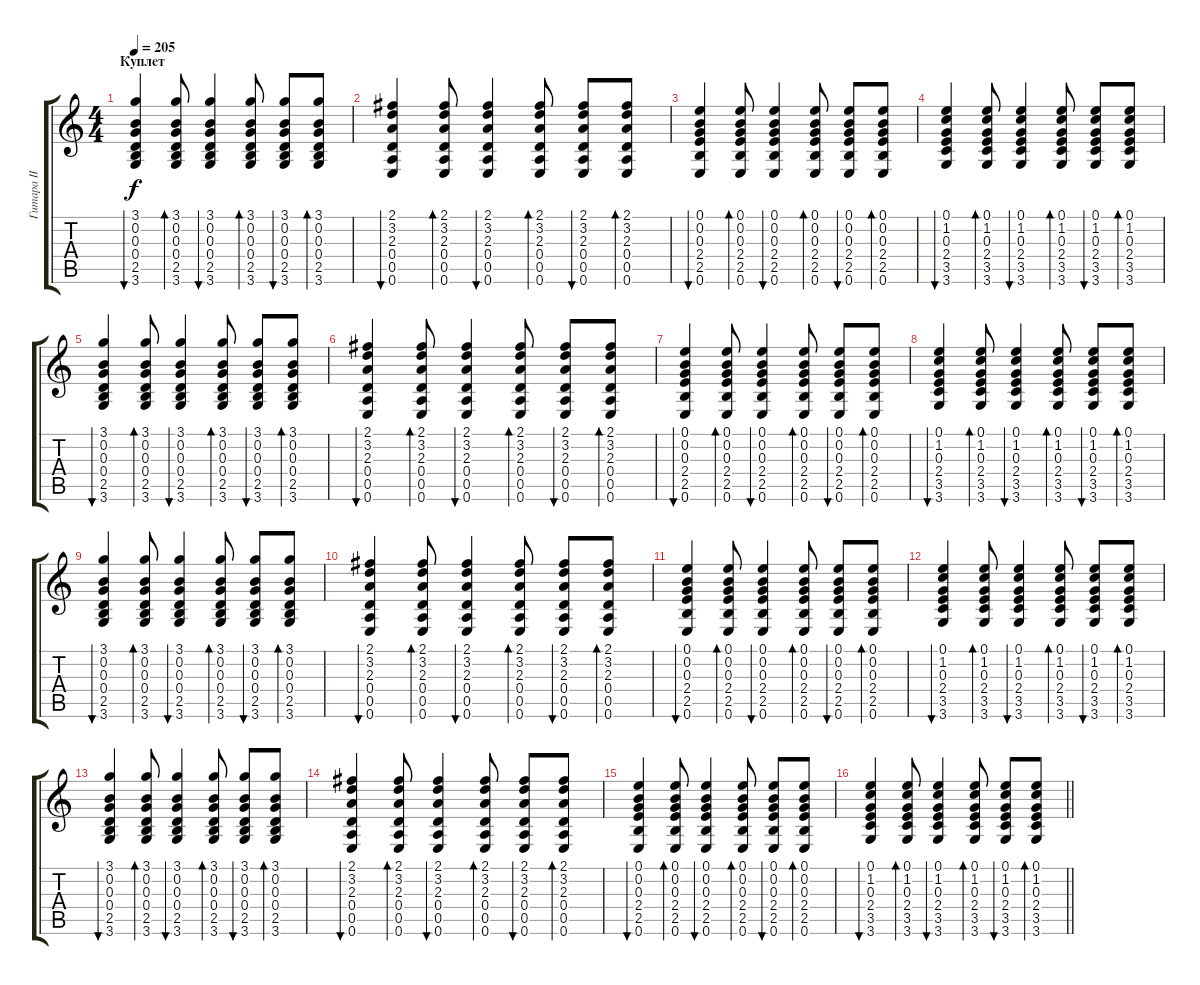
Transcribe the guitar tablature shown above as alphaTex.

\track ("Гитара II" "Гитара II") {instrument electricguitarclean}
\staff {score tabs}
\tuning (E4 B3 G3 D3 A2 E2) {hide}
\ts (4 4)
\section ("" "Куплет")
\tempo 205
\clef g2
\ks c
(3.1 0.2 0.3 0.4 2.5 3.6).4{bu 60 dy f} (3.1 0.2 0.3 0.4 2.5 3.6).8{bd 60} (3.1 0.2 0.3 0.4 2.5 3.6).4{bu 60} (3.1 0.2 0.3 0.4 2.5 3.6).8{bd 60} (3.1 0.2 0.3 0.4 2.5 3.6).8{bu 60} (3.1 0.2 0.3 0.4 2.5 3.6).8{bd 60} |
(2.1 3.2 2.3 0.4 0.5 0.6).4{bu 60} (2.1 3.2 2.3 0.4 0.5 0.6).8{bd 60} (2.1 3.2 2.3 0.4 0.5 0.6).4{bu 60} (2.1 3.2 2.3 0.4 0.5 0.6).8{bd 60} (2.1 3.2 2.3 0.4 0.5 0.6).8{bu 60} (2.1 3.2 2.3 0.4 0.5 0.6).8{bd 60} |
(0.1 0.2 0.3 2.4 2.5 0.6).4{bu 60} (0.1 0.2 0.3 2.4 2.5 0.6).8{bd 60} (0.1 0.2 0.3 2.4 2.5 0.6).4{bu 60} (0.1 0.2 0.3 2.4 2.5 0.6).8{bd 60} (0.1 0.2 0.3 2.4 2.5 0.6).8{bu 60} (0.1 0.2 0.3 2.4 2.5 0.6).8{bd 60} |
(0.1 1.2 0.3 2.4 3.5 3.6).4{bu 60} (0.1 1.2 0.3 2.4 3.5 3.6).8{bd 60} (0.1 1.2 0.3 2.4 3.5 3.6).4{bu 60} (0.1 1.2 0.3 2.4 3.5 3.6).8{bd 60} (0.1 1.2 0.3 2.4 3.5 3.6).8{bu 60} (0.1 1.2 0.3 2.4 3.5 3.6).8{bd 60} |
(3.1 0.2 0.3 0.4 2.5 3.6).4{bu 60} (3.1 0.2 0.3 0.4 2.5 3.6).8{bd 60} (3.1 0.2 0.3 0.4 2.5 3.6).4{bu 60} (3.1 0.2 0.3 0.4 2.5 3.6).8{bd 60} (3.1 0.2 0.3 0.4 2.5 3.6).8{bu 60} (3.1 0.2 0.3 0.4 2.5 3.6).8{bd 60} |
(2.1 3.2 2.3 0.4 0.5 0.6).4{bu 60} (2.1 3.2 2.3 0.4 0.5 0.6).8{bd 60} (2.1 3.2 2.3 0.4 0.5 0.6).4{bu 60} (2.1 3.2 2.3 0.4 0.5 0.6).8{bd 60} (2.1 3.2 2.3 0.4 0.5 0.6).8{bu 60} (2.1 3.2 2.3 0.4 0.5 0.6).8{bd 60} |
(0.1 0.2 0.3 2.4 2.5 0.6).4{bu 60} (0.1 0.2 0.3 2.4 2.5 0.6).8{bd 60} (0.1 0.2 0.3 2.4 2.5 0.6).4{bu 60} (0.1 0.2 0.3 2.4 2.5 0.6).8{bd 60} (0.1 0.2 0.3 2.4 2.5 0.6).8{bu 60} (0.1 0.2 0.3 2.4 2.5 0.6).8{bd 60} |
(0.1 1.2 0.3 2.4 3.5 3.6).4{bu 60} (0.1 1.2 0.3 2.4 3.5 3.6).8{bd 60} (0.1 1.2 0.3 2.4 3.5 3.6).4{bu 60} (0.1 1.2 0.3 2.4 3.5 3.6).8{bd 60} (0.1 1.2 0.3 2.4 3.5 3.6).8{bu 60} (0.1 1.2 0.3 2.4 3.5 3.6).8{bd 60} |
(3.1 0.2 0.3 0.4 2.5 3.6).4{bu 60} (3.1 0.2 0.3 0.4 2.5 3.6).8{bd 60} (3.1 0.2 0.3 0.4 2.5 3.6).4{bu 60} (3.1 0.2 0.3 0.4 2.5 3.6).8{bd 60} (3.1 0.2 0.3 0.4 2.5 3.6).8{bu 60} (3.1 0.2 0.3 0.4 2.5 3.6).8{bd 60} |
(2.1 3.2 2.3 0.4 0.5 0.6).4{bu 60} (2.1 3.2 2.3 0.4 0.5 0.6).8{bd 60} (2.1 3.2 2.3 0.4 0.5 0.6).4{bu 60} (2.1 3.2 2.3 0.4 0.5 0.6).8{bd 60} (2.1 3.2 2.3 0.4 0.5 0.6).8{bu 60} (2.1 3.2 2.3 0.4 0.5 0.6).8{bd 60} |
(0.1 0.2 0.3 2.4 2.5 0.6).4{bu 60} (0.1 0.2 0.3 2.4 2.5 0.6).8{bd 60} (0.1 0.2 0.3 2.4 2.5 0.6).4{bu 60} (0.1 0.2 0.3 2.4 2.5 0.6).8{bd 60} (0.1 0.2 0.3 2.4 2.5 0.6).8{bu 60} (0.1 0.2 0.3 2.4 2.5 0.6).8{bd 60} |
(0.1 1.2 0.3 2.4 3.5 3.6).4{bu 60} (0.1 1.2 0.3 2.4 3.5 3.6).8{bd 60} (0.1 1.2 0.3 2.4 3.5 3.6).4{bu 60} (0.1 1.2 0.3 2.4 3.5 3.6).8{bd 60} (0.1 1.2 0.3 2.4 3.5 3.6).8{bu 60} (0.1 1.2 0.3 2.4 3.5 3.6).8{bd 60} |
(3.1 0.2 0.3 0.4 2.5 3.6).4{bu 60} (3.1 0.2 0.3 0.4 2.5 3.6).8{bd 60} (3.1 0.2 0.3 0.4 2.5 3.6).4{bu 60} (3.1 0.2 0.3 0.4 2.5 3.6).8{bd 60} (3.1 0.2 0.3 0.4 2.5 3.6).8{bu 60} (3.1 0.2 0.3 0.4 2.5 3.6).8{bd 60} |
(2.1 3.2 2.3 0.4 0.5 0.6).4{bu 60} (2.1 3.2 2.3 0.4 0.5 0.6).8{bd 60} (2.1 3.2 2.3 0.4 0.5 0.6).4{bu 60} (2.1 3.2 2.3 0.4 0.5 0.6).8{bd 60} (2.1 3.2 2.3 0.4 0.5 0.6).8{bu 60} (2.1 3.2 2.3 0.4 0.5 0.6).8{bd 60} |
(0.1 0.2 0.3 2.4 2.5 0.6).4{bu 60} (0.1 0.2 0.3 2.4 2.5 0.6).8{bd 60} (0.1 0.2 0.3 2.4 2.5 0.6).4{bu 60} (0.1 0.2 0.3 2.4 2.5 0.6).8{bd 60} (0.1 0.2 0.3 2.4 2.5 0.6).8{bu 60} (0.1 0.2 0.3 2.4 2.5 0.6).8{bd 60} |
\barLineRight lightlight
(0.1 1.2 0.3 2.4 3.5 3.6).4{bu 60} (0.1 1.2 0.3 2.4 3.5 3.6).8{bd 60} (0.1 1.2 0.3 2.4 3.5 3.6).4{bu 60} (0.1 1.2 0.3 2.4 3.5 3.6).8{bd 60} (0.1 1.2 0.3 2.4 3.5 3.6).8{bu 60} (0.1 1.2 0.3 2.4 3.5 3.6).8{bd 60}
